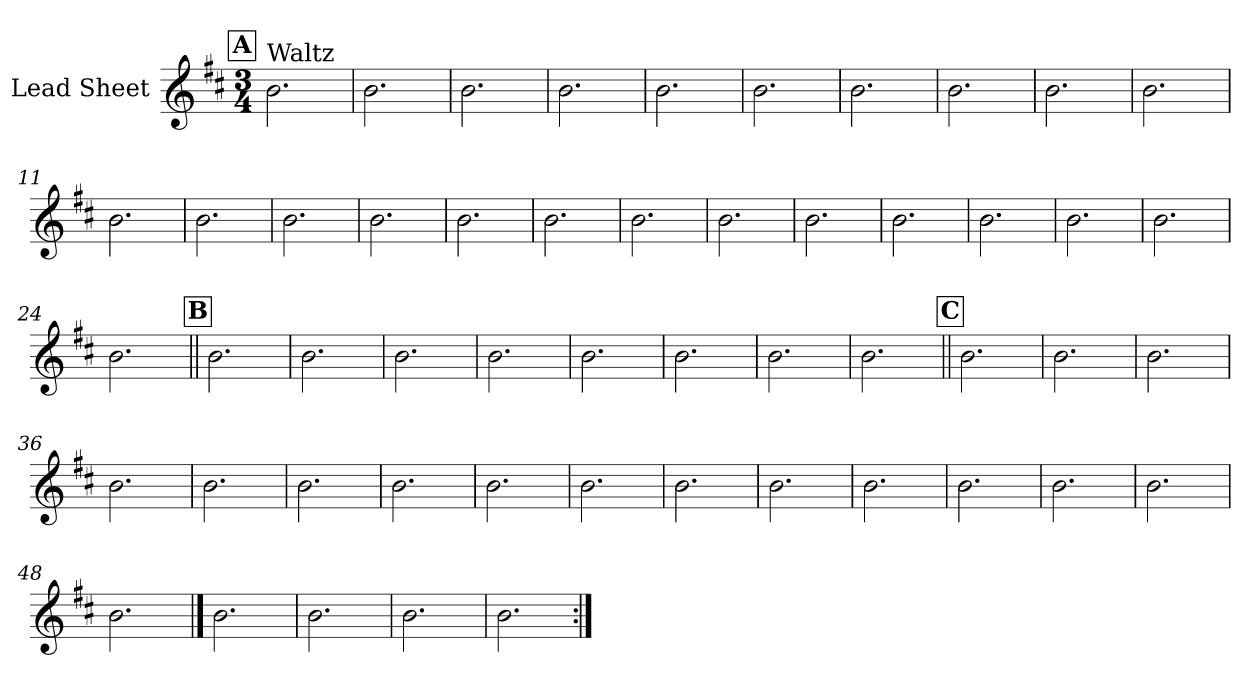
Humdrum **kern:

**kern
*part1
*staff1
*I"Lead Sheet
*clefG2
*k[f#c#]
*b:
*M3/4
!!LO:REH:place=s1:a:fs=14:t=A
=1
!LO:TX:a:t=Waltz
2.b\
=2
2.b\
=3
2.b\
=4
2.b\
=5
2.b\
=6
2.b\
=7
2.b\
=8
2.b\
!!LO:LB:g=z
=9
2.b\
=10
2.b\
=11
2.b\
=12
2.b\
=13
2.b\
=14
2.b\
=15
2.b\
=16
2.b\
!!LO:LB:g=z
=17
2.b\
=18
2.b\
=19
2.b\
=20
2.b\
=21
2.b\
=22
2.b\
=23
2.b\
=24
2.b\
!!LO:LB:g=z
!!LO:REH:place=s1:a:fs=14:t=B
=25||
2.b\
=26
2.b\
=27
2.b\
=28
2.b\
!!LO:LB:g=z
=29
2.b\
=30
2.b\
=31
2.b\
=32
2.b\
!!LO:LB:g=z
!!LO:REH:place=s1:a:fs=14:t=C
=33||
2.b\
=34
2.b\
=35
2.b\
=36
2.b\
!!LO:LB:g=z
=37
2.b\
=38
2.b\
=39
2.b\
=40
2.b\
!!LO:LB:g=z
=41
2.b\
=42
2.b\
=43
2.b\
=44
2.b\
!!LO:LB:g=z
=45
2.b\
=46
2.b\
=47
2.b\
=48
2.b\
!!LO:LB:g=z
==49
2.b\
=50
2.b\
=51
2.b\
=52
2.b\
=:|!
*-
